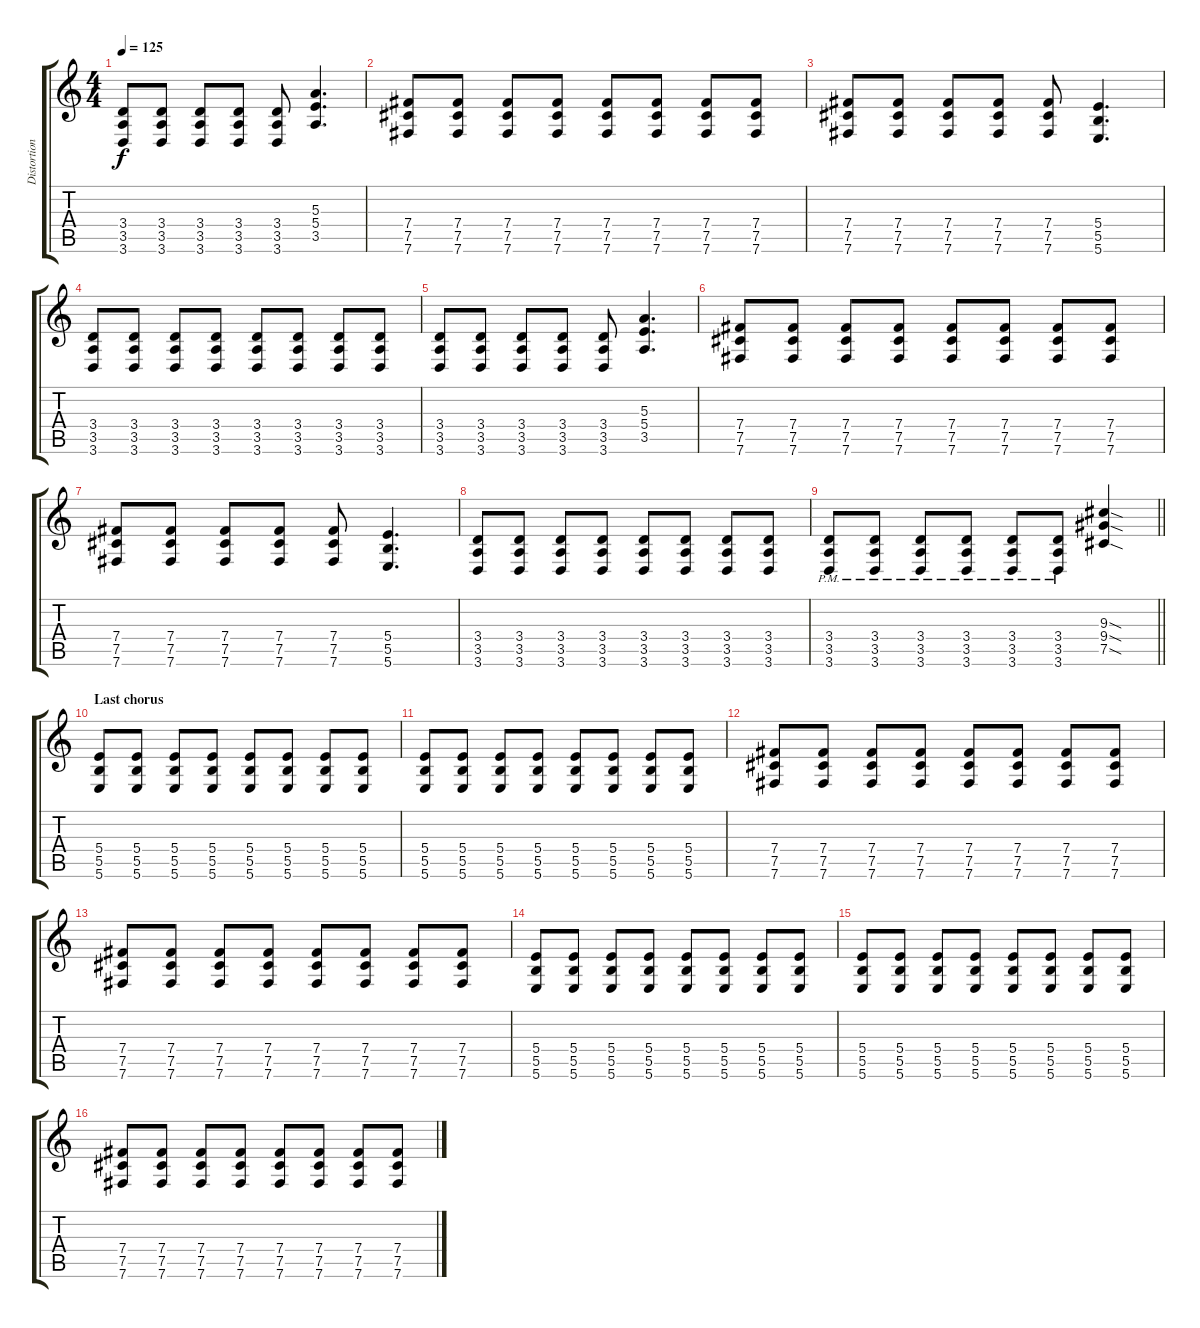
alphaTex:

\track ("Distortion 01" "Distortion") {instrument overdrivenguitar}
\staff {score tabs}
\tuning (Db4 Ab3 E3 B2 Gb2 B1) {hide}
\ts (4 4)
\tempo 125
\clef g2
\ks c
(3.4 3.5 3.6).8{dy f} (3.4 3.5 3.6).8 (3.4 3.5 3.6).8 (3.4 3.5 3.6).8 (3.4 3.5 3.6).8 (5.3 5.4 3.5).4{d} |
(7.4 7.5 7.6).8 (7.4 7.5 7.6).8 (7.4 7.5 7.6).8 (7.4 7.5 7.6).8 (7.4 7.5 7.6).8 (7.4 7.5 7.6).8 (7.4 7.5 7.6).8 (7.4 7.5 7.6).8 |
(7.4 7.5 7.6).8 (7.4 7.5 7.6).8 (7.4 7.5 7.6).8 (7.4 7.5 7.6).8 (7.4 7.5 7.6).8 (5.4 5.5 5.6).4{d} |
(3.4 3.5 3.6).8 (3.4 3.5 3.6).8 (3.4 3.5 3.6).8 (3.4 3.5 3.6).8 (3.4 3.5 3.6).8 (3.4 3.5 3.6).8 (3.4 3.5 3.6).8 (3.4 3.5 3.6).8 |
(3.4 3.5 3.6).8 (3.4 3.5 3.6).8 (3.4 3.5 3.6).8 (3.4 3.5 3.6).8 (3.4 3.5 3.6).8 (5.3 5.4 3.5).4{d} |
(7.4 7.5 7.6).8 (7.4 7.5 7.6).8 (7.4 7.5 7.6).8 (7.4 7.5 7.6).8 (7.4 7.5 7.6).8 (7.4 7.5 7.6).8 (7.4 7.5 7.6).8 (7.4 7.5 7.6).8 |
(7.4 7.5 7.6).8 (7.4 7.5 7.6).8 (7.4 7.5 7.6).8 (7.4 7.5 7.6).8 (7.4 7.5 7.6).8 (5.4 5.5 5.6).4{d} |
(3.4 3.5 3.6).8 (3.4 3.5 3.6).8 (3.4 3.5 3.6).8 (3.4 3.5 3.6).8 (3.4 3.5 3.6).8 (3.4 3.5 3.6).8 (3.4 3.5 3.6).8 (3.4 3.5 3.6).8 |
\barLineRight lightlight
(3.4{pm} 3.5{pm} 3.6{pm}).8 (3.4{pm} 3.5{pm} 3.6{pm}).8 (3.4{pm} 3.5{pm} 3.6{pm}).8 (3.4{pm} 3.5{pm} 3.6{pm}).8 (3.4{pm} 3.5{pm} 3.6{pm}).8 (3.4{pm} 3.5{pm} 3.6{pm}).8 (9.3{sod} 9.4{sod} 7.5{sod}).4 |
\section ("" "Last chorus")
(5.4 5.5 5.6).8 (5.4 5.5 5.6).8 (5.4 5.5 5.6).8 (5.4 5.5 5.6).8 (5.4 5.5 5.6).8 (5.4 5.5 5.6).8 (5.4 5.5 5.6).8 (5.4 5.5 5.6).8 |
(5.4 5.5 5.6).8 (5.4 5.5 5.6).8 (5.4 5.5 5.6).8 (5.4 5.5 5.6).8 (5.4 5.5 5.6).8 (5.4 5.5 5.6).8 (5.4 5.5 5.6).8 (5.4 5.5 5.6).8 |
(7.4 7.5 7.6).8 (7.4 7.5 7.6).8 (7.4 7.5 7.6).8 (7.4 7.5 7.6).8 (7.4 7.5 7.6).8 (7.4 7.5 7.6).8 (7.4 7.5 7.6).8 (7.4 7.5 7.6).8 |
(7.4 7.5 7.6).8 (7.4 7.5 7.6).8 (7.4 7.5 7.6).8 (7.4 7.5 7.6).8 (7.4 7.5 7.6).8 (7.4 7.5 7.6).8 (7.4 7.5 7.6).8 (7.4 7.5 7.6).8 |
(5.4 5.5 5.6).8 (5.4 5.5 5.6).8 (5.4 5.5 5.6).8 (5.4 5.5 5.6).8 (5.4 5.5 5.6).8 (5.4 5.5 5.6).8 (5.4 5.5 5.6).8 (5.4 5.5 5.6).8 |
(5.4 5.5 5.6).8 (5.4 5.5 5.6).8 (5.4 5.5 5.6).8 (5.4 5.5 5.6).8 (5.4 5.5 5.6).8 (5.4 5.5 5.6).8 (5.4 5.5 5.6).8 (5.4 5.5 5.6).8 |
(7.4 7.5 7.6).8 (7.4 7.5 7.6).8 (7.4 7.5 7.6).8 (7.4 7.5 7.6).8 (7.4 7.5 7.6).8 (7.4 7.5 7.6).8 (7.4 7.5 7.6).8 (7.4 7.5 7.6).8
